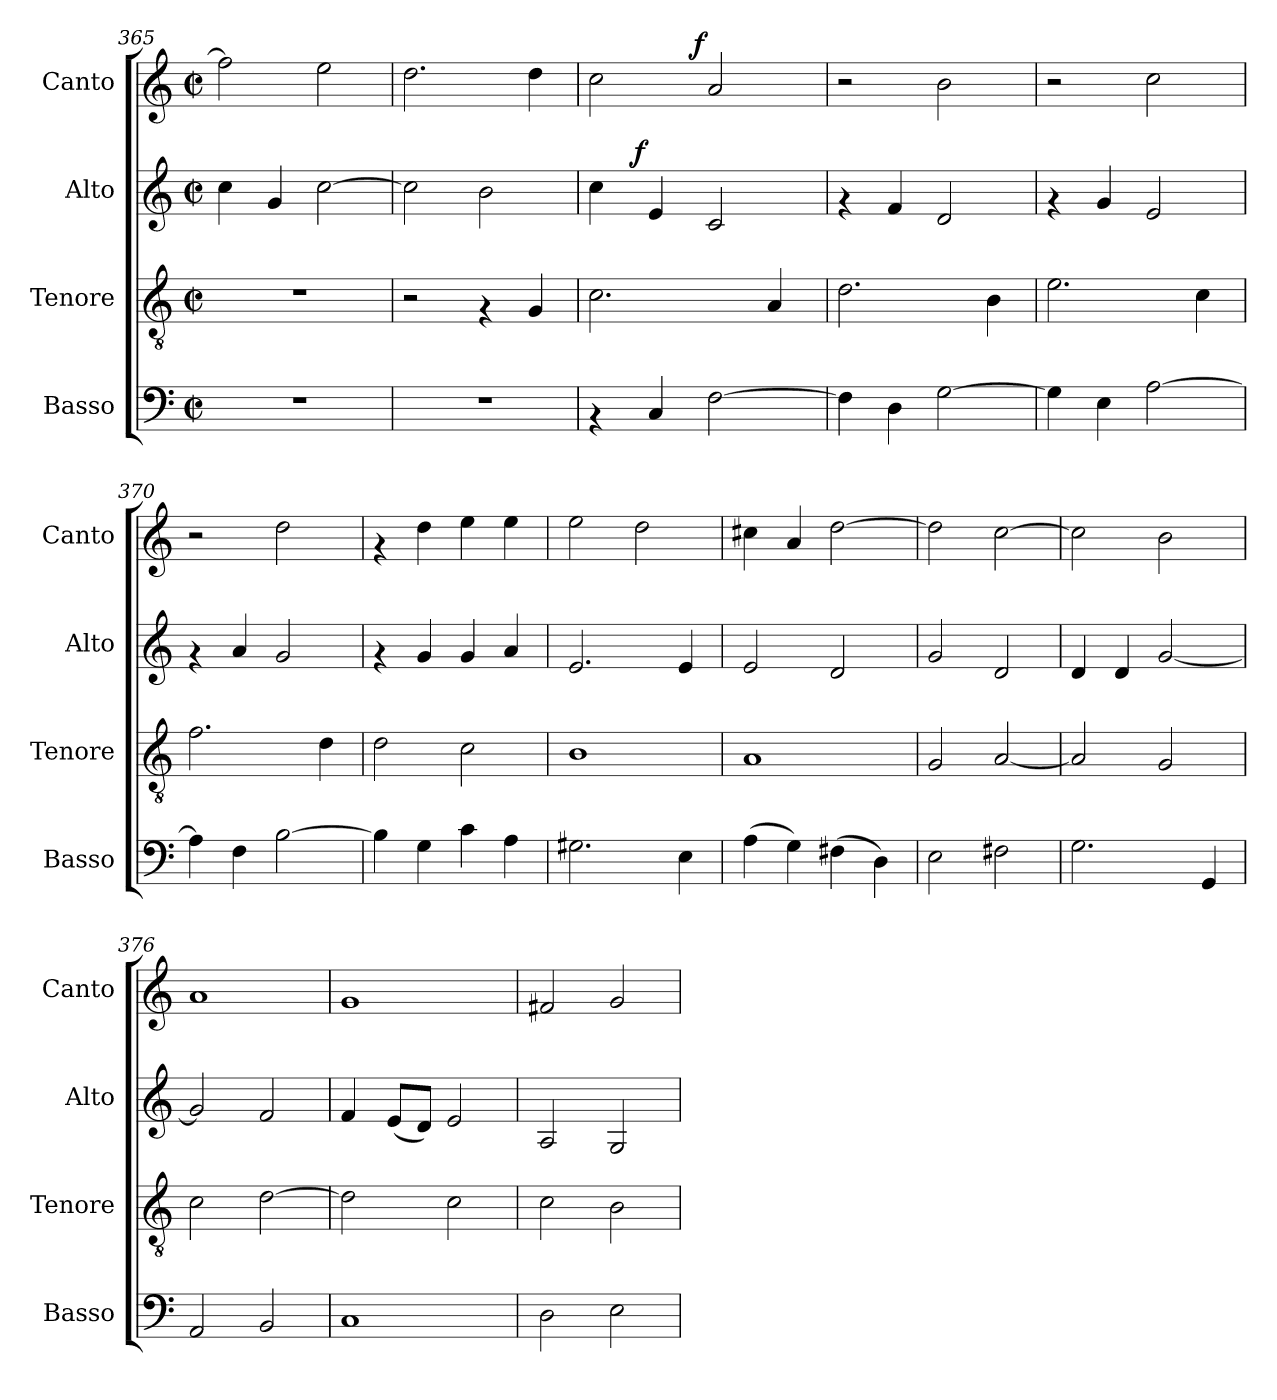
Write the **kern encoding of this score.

**kern	**kern	**kern	**dynam	**kern	**dynam
*part4	*part3	*part2	*part2	*part1	*part1
*staff4	*staff3	*staff2	*staff2	*staff1	*staff1
*I"Basso	*I"Tenore	*I"Alto	*	*I"Canto	*
*I'Basso	*I'Tenore	*I'Alto	*	*I'Canto	*
*clefF4	*clefGv2	*clefG2	*	*clefG2	*
*k[]	*k[]	*k[]	*	*k[]	*
*C:	*C:	*C:	*	*C:	*
*M2/2	*M2/2	*M2/2	*	*M2/2	*
*met(c|)	*met(c|)	*met(c|)	*	*met(c|)	*
=365	=365	=365	=365	=365	=365
1r	1r	4cc\	.	2ff\]	.
.	.	4g/	.	.	.
.	.	[>2cc\	.	2ee\	.
=366	=366	=366	=366	=366	=366
1r	2r	2cc\]	.	2.dd\	.
.	4rF	2b\	.	.	.
.	4G/	.	.	4dd\	.
=367	=367	=367	=367	=367	=367
*	*	*^	*	*^	*
4rAA	2.c\	4cc\	8..ryy	.	2cc\	4...ryy	.
!	!	!	!	!LO:DY:a	!	!	!
.	.	.	2ryy	f	.	.	.
4C/	.	4e/	.	.	.	.	.
!	!	!	!	!	!	!	!LO:DY:a
.	.	.	.	.	.	2ryy	f
[>2F\	.	2c/	.	.	2a/	.	.
.	.	.	4ryy	.	.	.	.
.	4A/	.	.	.	.	.	.
.	.	.	32ryy	.	.	32ryy	.
*	*	*v	*v	*	*	*	*
*	*	*	*	*v	*v	*
=368	=368	=368	=368	=368	=368
4F\]	2.d\	4rf	.	2r	.
4D\	.	4f/	.	.	.
[>2G\	.	2d/	.	2b\	.
.	4B\	.	.	.	.
=369	=369	=369	=369	=369	=369
4G\]	2.e\	4rf	.	2r	.
4E\	.	4g/	.	.	.
[>2A\	.	2e/	.	2cc\	.
.	4c\	.	.	.	.
=370	=370	=370	=370	=370	=370
4A\]	2.f\	4rf	.	2r	.
4F\	.	4a/	.	.	.
[>2B\	.	2g/	.	2dd\	.
.	4d\	.	.	.	.
!!LO:PB:g=z
=371	=371	=371	=371	=371	=371
4B\]	2d\	4rf	.	4rf	.
4G\	.	4g/	.	4dd\	.
4c\	2c\	4g/	.	4ee\	.
4A\	.	4a/	.	4ee\	.
=372	=372	=372	=372	=372	=372
2.G#X\	1B	2.e/	.	2ee\	.
.	.	.	.	2dd\	.
4E\	.	4e/	.	.	.
=373	=373	=373	=373	=373	=373
(>4A\	1A	2e/	.	4cc#X\	.
4G\)	.	.	.	4a/	.
(>4F#X\	.	2d/	.	[>2dd\	.
4D\)	.	.	.	.	.
=374	=374	=374	=374	=374	=374
2E\	2G/	2g/	.	2dd\]	.
2F#X\	[<2A/	2d/	.	[>2cc\	.
=375	=375	=375	=375	=375	=375
2.G\	2A/]	4d/	.	2cc\]	.
.	.	4d/	.	.	.
.	2G/	[<2g/	.	2b\	.
4GG/	.	.	.	.	.
=376	=376	=376	=376	=376	=376
2AA/	2c\	2g/]	.	1a	.
2BB/	[>2d\	2f/	.	.	.
=377	=377	=377	=377	=377	=377
1C	2d\]	4f/	.	1g	.
.	.	(<8e/L	.	.	.
.	.	8d/J)	.	.	.
.	2c\	2e/	.	.	.
=378	=378	=378	=378	=378	=378
2D\	2c\	2A/	.	2f#X/	.
2E\	2B\	2G/	.	2g/	.
=	=	=	=	=	=
*-	*-	*-	*-	*-	*-
